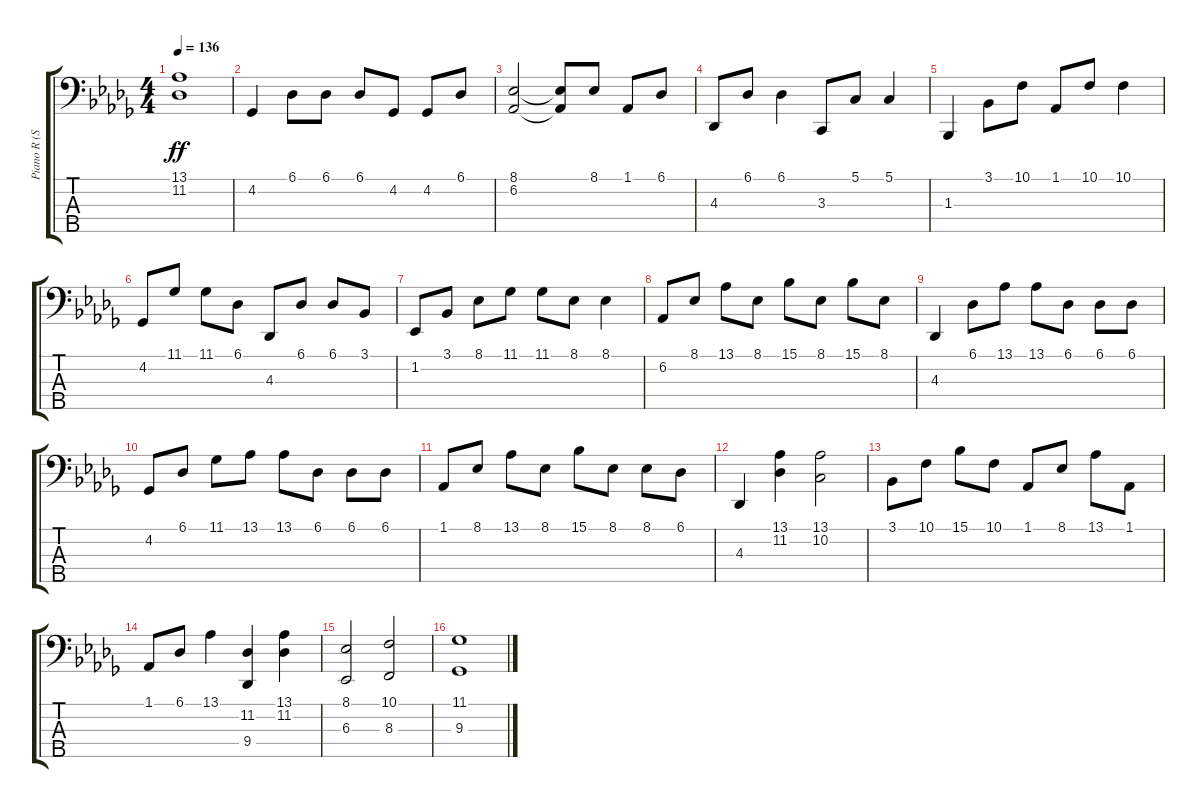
\track ("Piano R (Staff 2)" "Piano R (S") {instrument acousticgrandpiano}
\staff {score tabs}
\tuning (G2 D2 A1 E1 B0) {hide}
\ts (4 4)
\tempo 136
\clef f4
\ks db
(13.1 11.2).1{dy ff} |
4.2.4 6.1.8 6.1.8 6.1.8 4.2.8 4.2.8 6.1.8 |
(8.1 6.2).2 (8.1{t} 6.2{t}).8 8.1.8 1.1.8 6.1.8 |
4.3.8 6.1.8 6.1.4 3.3.8 5.1.8 5.1.4 |
1.3.4 3.1.8 10.1.8 1.1.8 10.1.8 10.1.4 |
4.2.8 11.1.8 11.1.8 6.1.8 4.3.8 6.1.8 6.1.8 3.1.8 |
1.2.8 3.1.8 8.1.8 11.1.8 11.1.8 8.1.8 8.1.4 |
6.2.8 8.1.8 13.1.8 8.1.8 15.1.8 8.1.8 15.1.8 8.1.8 |
4.3.4 6.1.8 13.1.8 13.1.8 6.1.8 6.1.8 6.1.8 |
4.2.8 6.1.8 11.1.8 13.1.8 13.1.8 6.1.8 6.1.8 6.1.8 |
1.1.8 8.1.8 13.1.8 8.1.8 15.1.8 8.1.8 8.1.8 6.1.8 |
4.3.4 (13.1 11.2).4 (13.1 10.2).2 |
3.1.8 10.1.8 15.1.8 10.1.8 1.1.8 8.1.8 13.1.8 1.1.8 |
1.1.8 6.1.8 13.1.4 (11.2 9.4).4 (13.1 11.2).4 |
(8.1 6.3).2 (10.1 8.3).2 |
(11.1 9.3).1
